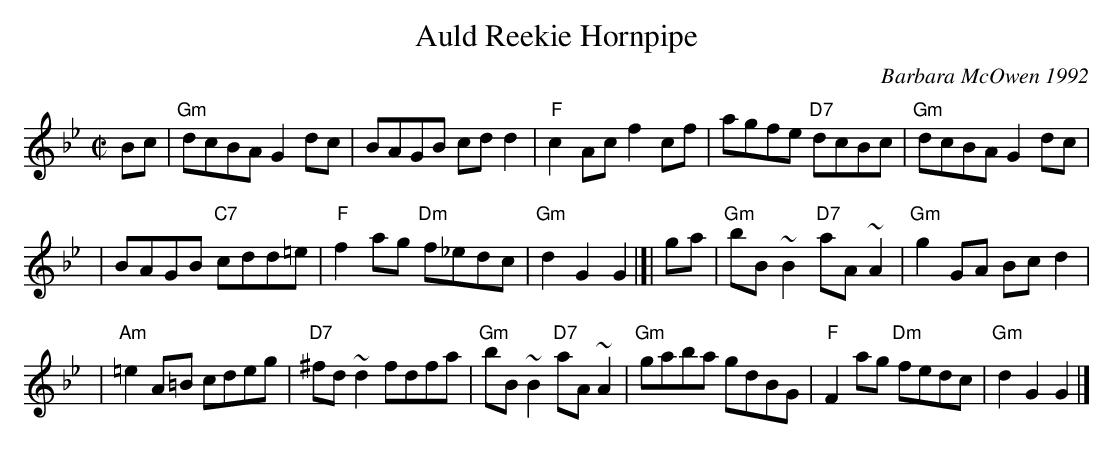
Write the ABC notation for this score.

X:1
T: Auld Reekie Hornpipe
C: Barbara McOwen 1992
M: C|
L: 1/8
K: Gm
Bc | "Gm"dcBA G2dc | BAGB cdd2 | "F"c2Ac f2cf | agfe "D7"dcBc | "Gm"dcBA G2dc |
| BAGB "C7"cdd=e | "F"f2ag "Dm"f_edc | "Gm"d2G2 G2 |[| ga | "Gm"bB~B2 "D7"aA~A2 | "Gm"g2GA Bcd2 |
| "Am"=e2A=B cdeg | "D7"^fd~d2 fdfa | "Gm"bB~B2 "D7"aA~A2 | "Gm"gaba gdBG | "F"F2ag "Dm"fedc | "Gm"d2G2 G2 |]
